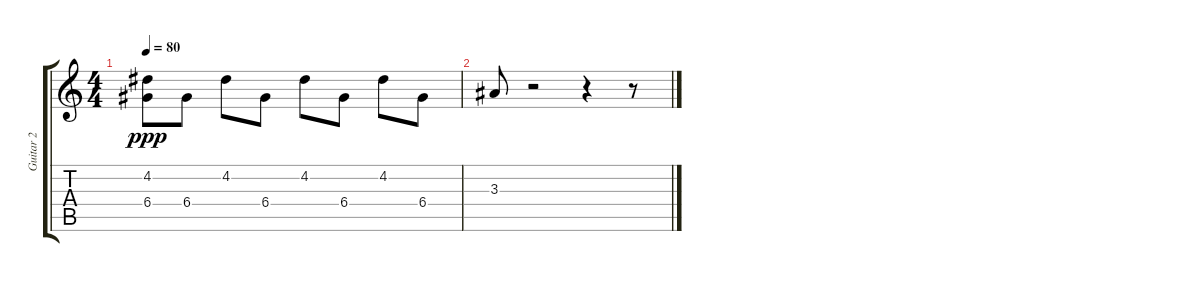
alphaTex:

\track ("Guitar 2" "Guitar 2") {instrument distortionguitar}
\staff {score tabs}
\tuning (E4 B3 G3 D3 A2 E2) {hide}
\ts (4 4)
\tempo 80
\clef g2
\ks c
(4.2 6.4).8{dy ppp} 6.4.8 4.2.8 6.4.8 4.2.8 6.4.8 4.2.8 6.4.8 |
3.3.8 r.2 r.4 r.8
